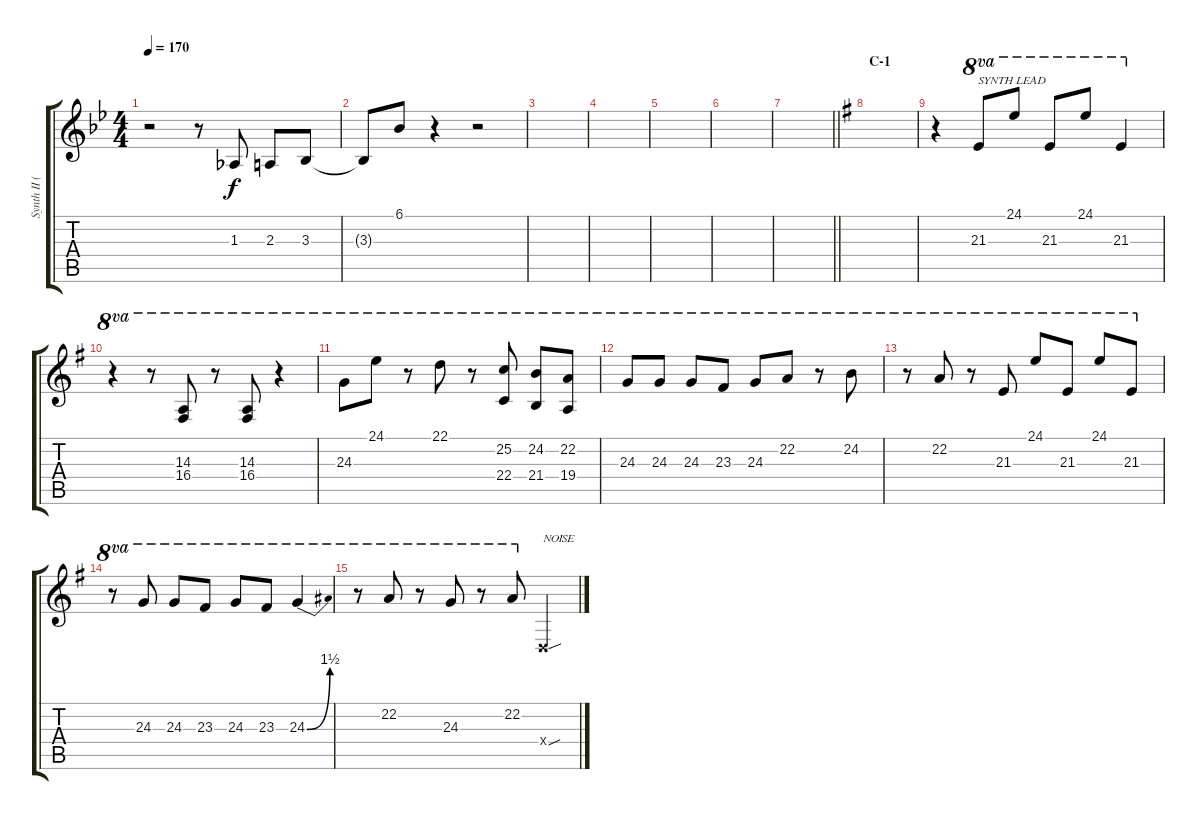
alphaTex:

\track ("Synth II (Kotobuki Tsumugi)" "Synth II (") {instrument orchestrahit}
\staff {score tabs}
\tuning (E4 B3 G3 D3 A2 E2) {hide}
\ts (4 4)
\tempo 170
\clef g2
\ks bb
r.2{dy f} r.8 1.3.8 2.3.8 3.3.8 |
3.3{t}.8 6.1.8 r.4 r.2 |
|
|
|
|
\barLineRight lightlight
|
\section ("" "C-1")
\ks g
|
r.4 21.3.8{ot 8va txt "SYNTH LEAD" instrument lead1square} 24.1.8{ot 8va} 21.3.8{ot 8va} 24.1.8{ot 8va} 21.3.4{ot 8va} |
r.4{ot 8va} r.8{ot 8va} (14.3 16.4).8{ot 8va} r.8{ot 8va} (14.3 16.4).8{ot 8va} r.4{ot 8va} |
24.3.8{ot 8va} 24.1.8{ot 8va} r.8{ot 8va} 22.1.8{ot 8va} r.8{ot 8va} (25.2 22.4).8{ot 8va} (24.2 21.4).8{ot 8va} (22.2 19.4).8{ot 8va} |
24.3.8{ot 8va} 24.3.8{ot 8va} 24.3.8{ot 8va} 23.3.8{ot 8va} 24.3.8{ot 8va} 22.2.8{ot 8va} r.8{ot 8va} 24.2.8{ot 8va} |
r.8{ot 8va} 22.2.8{ot 8va} r.8{ot 8va} 21.3.8{ot 8va} 24.1.8{ot 8va} 21.3.8{ot 8va} 24.1.8{ot 8va} 21.3.8{ot 8va} |
r.8{ot 8va} 24.3.8{ot 8va} 24.3.8{ot 8va} 23.3.8{ot 8va} 24.3.8{ot 8va} 23.3.8{ot 8va} 24.3{be (bend 0 0 60 6)}.4{ot 8va} |
r.8{ot 8va} 22.2.8{ot 8va} r.8{ot 8va} 24.3.8{ot 8va} r.8{ot 8va} 22.2.8{ot 8va} 0.4{sou x}.4{txt "NOISE"}
